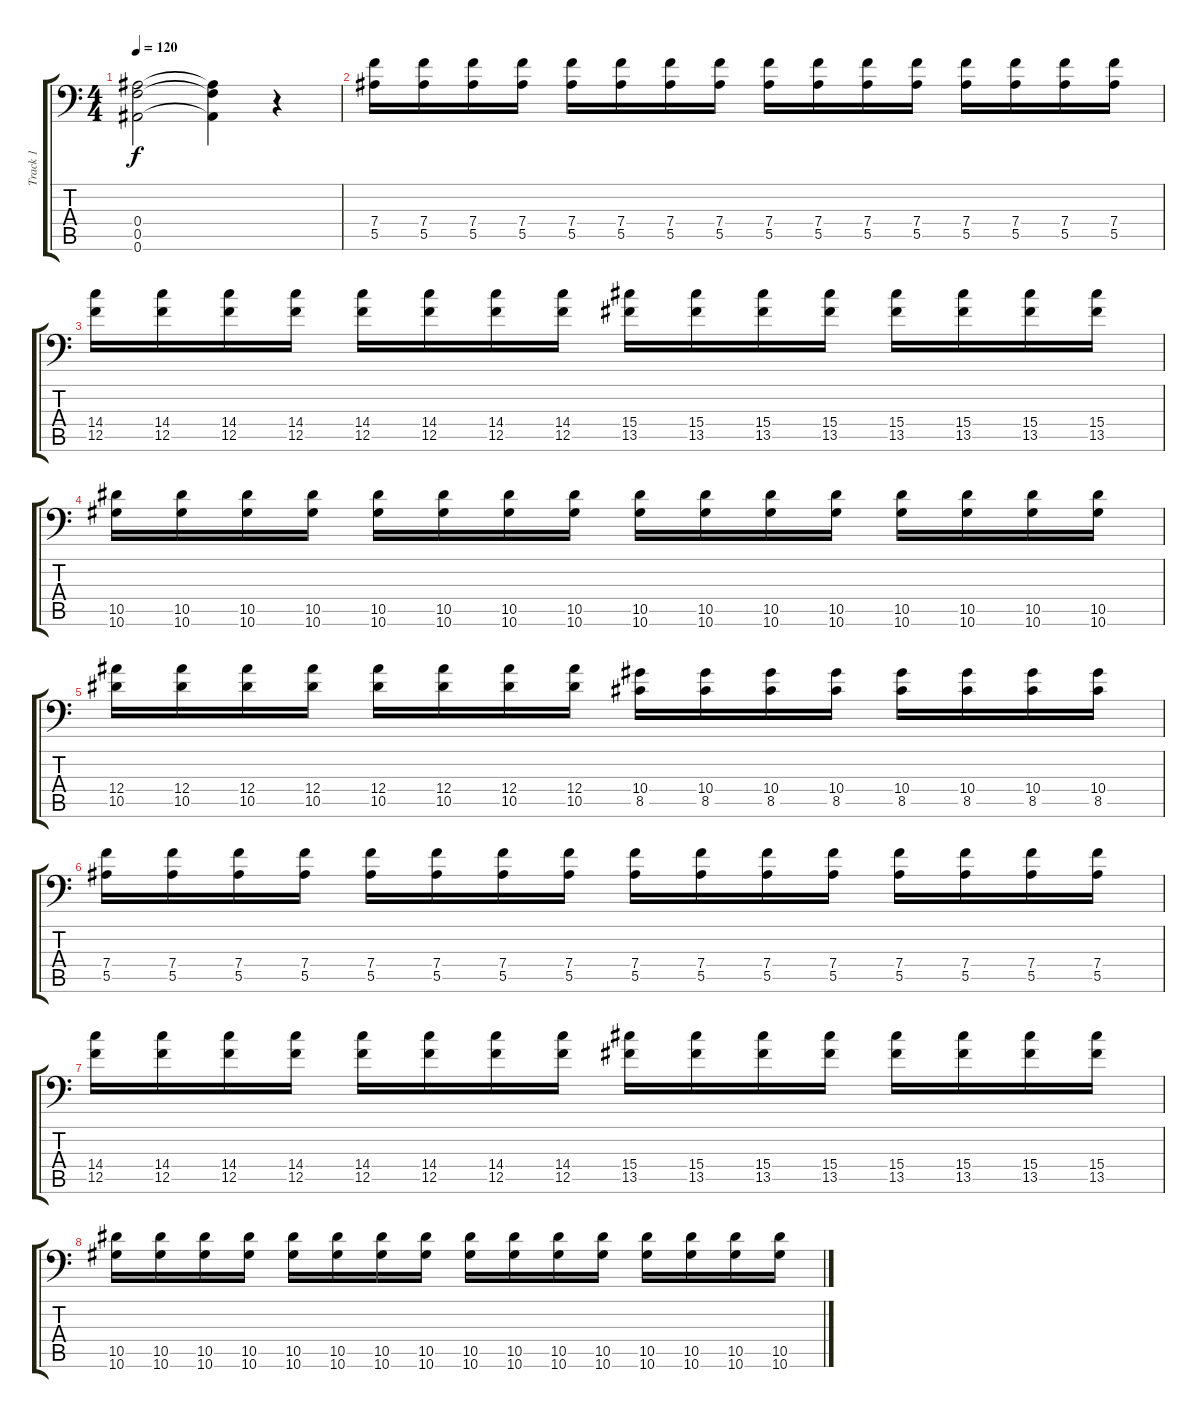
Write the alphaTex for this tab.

\track ("Track 1" "Track 1") {instrument distortionguitar}
\staff {score tabs}
\tuning (C4 G3 Eb3 Bb2 F2 Bb1) {hide}
\ts (4 4)
\tempo 120
\clef f4
\ks c
(0.4{t} 0.5{t} 0.6{t}).2{dy f} (0.4{t} 0.5{t} 0.6{t}).4 r.4 |
(7.4 5.5).16 (7.4 5.5).16 (7.4 5.5).16 (7.4 5.5).16 (7.4 5.5).16 (7.4 5.5).16 (7.4 5.5).16 (7.4 5.5).16 (7.4 5.5).16 (7.4 5.5).16 (7.4 5.5).16 (7.4 5.5).16 (7.4 5.5).16 (7.4 5.5).16 (7.4 5.5).16 (7.4 5.5).16 |
(14.4 12.5).16 (14.4 12.5).16 (14.4 12.5).16 (14.4 12.5).16 (14.4 12.5).16 (14.4 12.5).16 (14.4 12.5).16 (14.4 12.5).16 (15.4 13.5).16 (15.4 13.5).16 (15.4 13.5).16 (15.4 13.5).16 (15.4 13.5).16 (15.4 13.5).16 (15.4 13.5).16 (15.4 13.5).16 |
(10.5 10.6).16 (10.5 10.6).16 (10.5 10.6).16 (10.5 10.6).16 (10.5 10.6).16 (10.5 10.6).16 (10.5 10.6).16 (10.5 10.6).16 (10.5 10.6).16 (10.5 10.6).16 (10.5 10.6).16 (10.5 10.6).16 (10.5 10.6).16 (10.5 10.6).16 (10.5 10.6).16 (10.5 10.6).16 |
(12.4 10.5).16 (12.4 10.5).16 (12.4 10.5).16 (12.4 10.5).16 (12.4 10.5).16 (12.4 10.5).16 (12.4 10.5).16 (12.4 10.5).16 (10.4 8.5).16 (10.4 8.5).16 (10.4 8.5).16 (10.4 8.5).16 (10.4 8.5).16 (10.4 8.5).16 (10.4 8.5).16 (10.4 8.5).16 |
(7.4 5.5).16 (7.4 5.5).16 (7.4 5.5).16 (7.4 5.5).16 (7.4 5.5).16 (7.4 5.5).16 (7.4 5.5).16 (7.4 5.5).16 (7.4 5.5).16 (7.4 5.5).16 (7.4 5.5).16 (7.4 5.5).16 (7.4 5.5).16 (7.4 5.5).16 (7.4 5.5).16 (7.4 5.5).16 |
(14.4 12.5).16 (14.4 12.5).16 (14.4 12.5).16 (14.4 12.5).16 (14.4 12.5).16 (14.4 12.5).16 (14.4 12.5).16 (14.4 12.5).16 (15.4 13.5).16 (15.4 13.5).16 (15.4 13.5).16 (15.4 13.5).16 (15.4 13.5).16 (15.4 13.5).16 (15.4 13.5).16 (15.4 13.5).16 |
(10.5 10.6).16 (10.5 10.6).16 (10.5 10.6).16 (10.5 10.6).16 (10.5 10.6).16 (10.5 10.6).16 (10.5 10.6).16 (10.5 10.6).16 (10.5 10.6).16 (10.5 10.6).16 (10.5 10.6).16 (10.5 10.6).16 (10.5 10.6).16 (10.5 10.6).16 (10.5 10.6).16 (10.5 10.6).16
